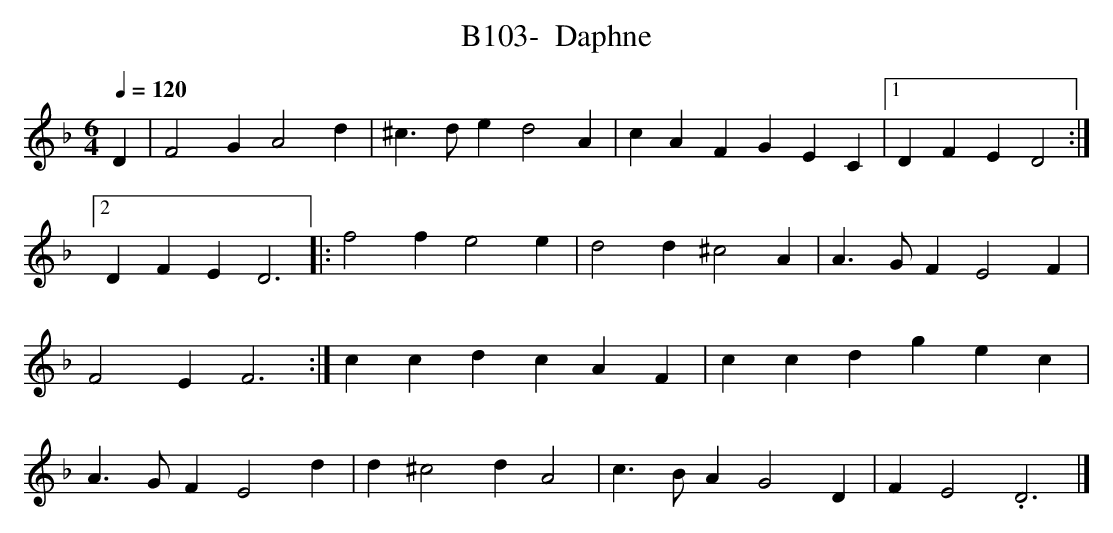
X:1
T:B103-  Daphne
Q:1/4=120
L:1/4
M:6/4
K:Dm
D|F2GA2d|^c3/2d/2ed2A|cAFGEC|[1 DFE D2:| [2 DFE D3|:\
f2fe2e|d2d^c2A|A3/2G/2FE2F|F2EF3:|\
ccdcAF|ccdgec|A3/2G/2FE2d|\
d^c2dA2|c3/2B/2AG2D|FE2.D3|]
